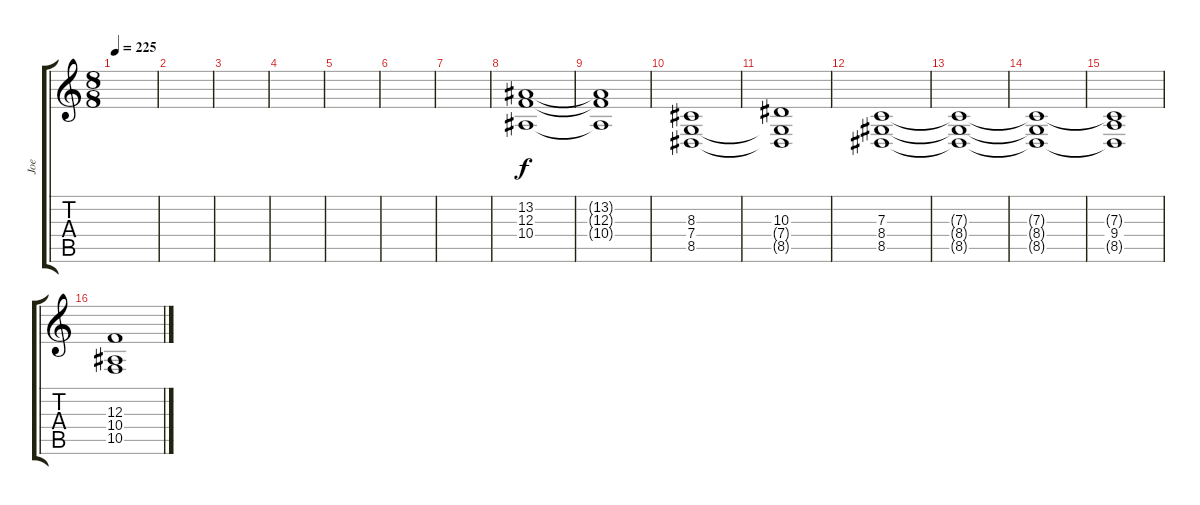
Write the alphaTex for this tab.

\track ("Joe" "Joe") {instrument synthstrings1}
\staff {score tabs}
\tuning (D4 A3 F3 C3 G2 C2) {hide}
\ts (8 8)
\tempo 225
\clef g2
\ks c
|
|
|
|
|
|
|
(13.2 12.3 10.4).1 |
(13.2{t} 12.3{t} 10.4{t}).1 |
(8.3 7.4 8.5).1 |
(10.3 7.4{t} 8.5{t}).1 |
(7.3 8.4 8.5).1 |
(7.3{t} 8.4{t} 8.5{t}).1 |
(7.3{t} 8.4{t} 8.5{t}).1 |
(7.3{t} 9.4 8.5{t}).1 |
(12.3 10.4 10.5).1
